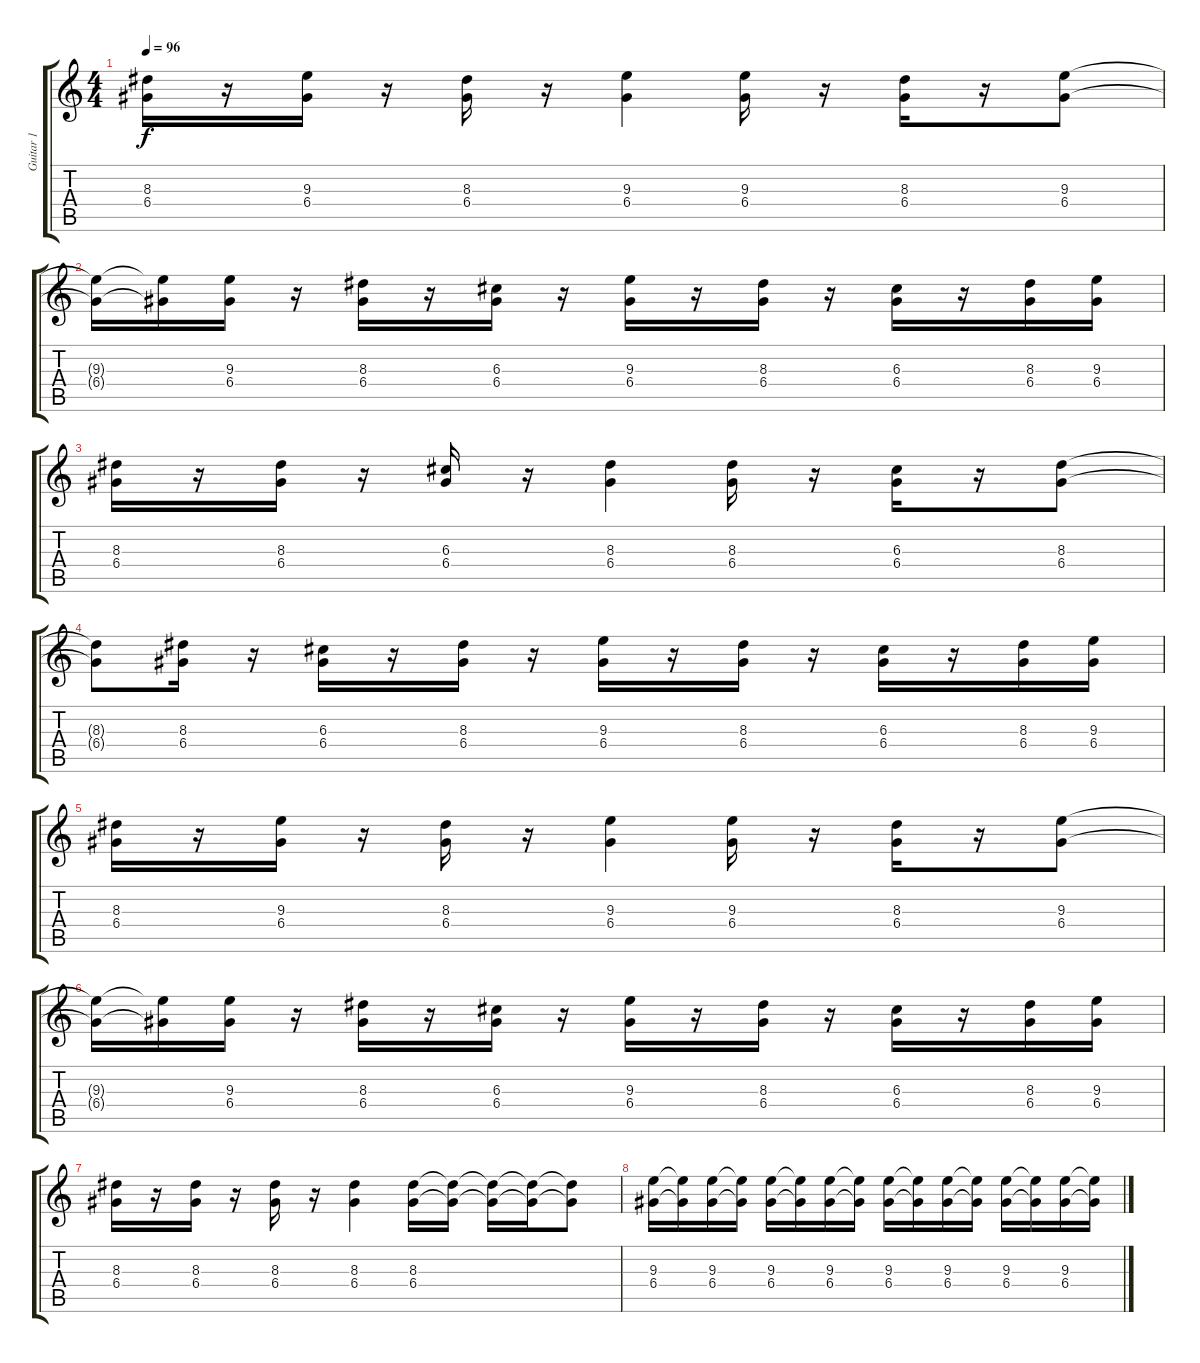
\track ("Guitar 1" "Guitar 1") {instrument overdrivenguitar}
\staff {score tabs}
\tuning (E4 B3 G3 D3 A2 E2) {hide}
\ts (4 4)
\tempo 96
\clef g2
\ks c
(8.3 6.4).16{dy f} r.16 (9.3 6.4).16 r.16 (8.3 6.4).16 r.16 (9.3 6.4).4 (9.3 6.4).16 r.16 (8.3 6.4).16 r.16 (9.3 6.4).8 |
(9.3{t} 6.4{t}).16 (9.3{t} 6.4{t}).16 (9.3 6.4).16 r.16 (8.3 6.4).16 r.16 (6.3 6.4).16 r.16 (9.3 6.4).16 r.16 (8.3 6.4).16 r.16 (6.3 6.4).16 r.16 (8.3 6.4).16 (9.3 6.4).16 |
(8.3 6.4).16 r.16 (8.3 6.4).16 r.16 (6.3 6.4).16 r.16 (8.3 6.4).4 (8.3 6.4).16 r.16 (6.3 6.4).16 r.16 (8.3 6.4).8 |
(8.3{t} 6.4{t}).8 (8.3 6.4).16 r.16 (6.3 6.4).16 r.16 (8.3 6.4).16 r.16 (9.3 6.4).16 r.16 (8.3 6.4).16 r.16 (6.3 6.4).16 r.16 (8.3 6.4).16 (9.3 6.4).16 |
(8.3 6.4).16 r.16 (9.3 6.4).16 r.16 (8.3 6.4).16 r.16 (9.3 6.4).4 (9.3 6.4).16 r.16 (8.3 6.4).16 r.16 (9.3 6.4).8 |
(9.3{t} 6.4{t}).16 (9.3{t} 6.4{t}).16 (9.3 6.4).16 r.16 (8.3 6.4).16 r.16 (6.3 6.4).16 r.16 (9.3 6.4).16 r.16 (8.3 6.4).16 r.16 (6.3 6.4).16 r.16 (8.3 6.4).16 (9.3 6.4).16 |
(8.3 6.4).16 r.16 (8.3 6.4).16 r.16 (8.3 6.4).16 r.16 (8.3 6.4).4 (8.3 6.4).16 (8.3{t} 6.4{t}).16 (8.3{t} 6.4{t}).16 (8.3{t} 6.4{t}).16 (8.3{t} 6.4{t}).8 |
(9.3 6.4).16 (9.3{t} 6.4{t}).16 (9.3 6.4).16 (9.3{t} 6.4{t}).16 (9.3 6.4).16 (9.3{t} 6.4{t}).16 (9.3 6.4).16 (9.3{t} 6.4{t}).16 (9.3 6.4).16 (9.3{t} 6.4{t}).16 (9.3 6.4).16 (9.3{t} 6.4{t}).16 (9.3 6.4).16 (9.3{t} 6.4{t}).16 (9.3 6.4).16 (9.3{t} 6.4{t}).16
